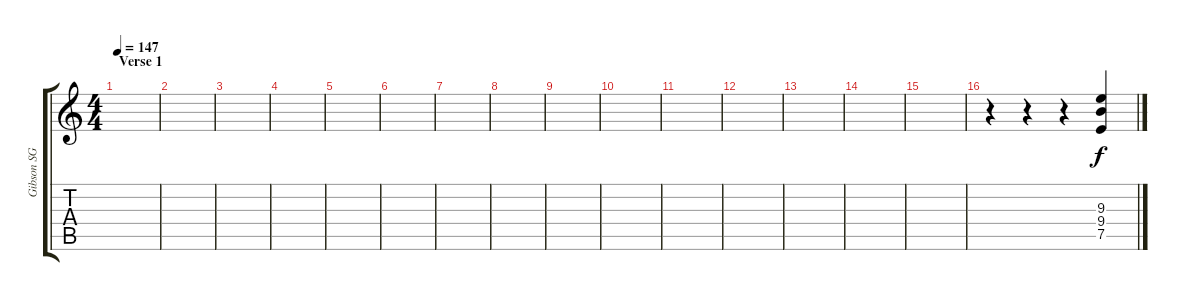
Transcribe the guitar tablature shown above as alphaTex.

\track ("Gibson SG" "Gibson SG") {instrument distortionguitar}
\staff {score tabs}
\tuning (E4 B3 G3 D3 A2 E2) {hide}
\ts (4 4)
\section ("" "Verse 1")
\tempo 147
\clef g2
\ks c
|
|
|
|
|
|
|
|
|
|
|
|
|
|
|
r.4 r.4 r.4 (9.3 9.4 7.5).4
